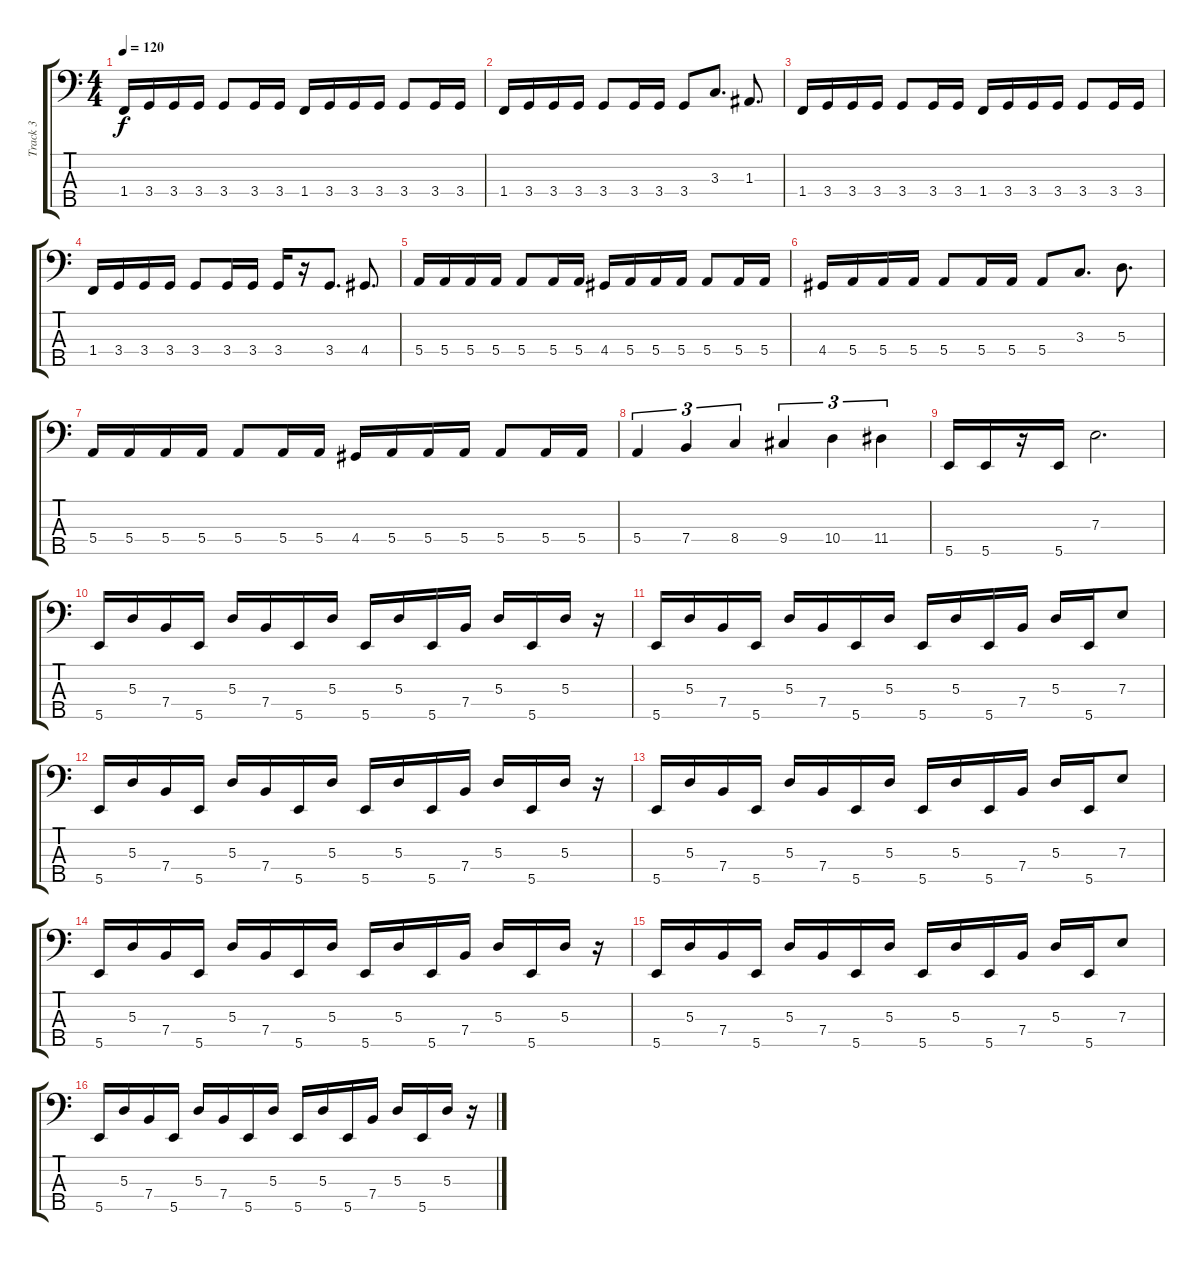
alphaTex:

\track ("Track 3" "Track 3") {instrument slapbass2}
\staff {score tabs}
\tuning (G2 D2 A1 E1 B0) {hide}
\ts (4 4)
\tempo 120
\clef f4
\ks c
1.4.16{dy f} 3.4.16 3.4.16 3.4.16 3.4.8 3.4.16 3.4.16 1.4.16 3.4.16 3.4.16 3.4.16 3.4.8 3.4.16 3.4.16 |
1.4.16 3.4.16 3.4.16 3.4.16 3.4.8 3.4.16 3.4.16 3.4.8 3.3.8{d} 1.3.8{d} |
1.4.16 3.4.16 3.4.16 3.4.16 3.4.8 3.4.16 3.4.16 1.4.16 3.4.16 3.4.16 3.4.16 3.4.8 3.4.16 3.4.16 |
1.4.16 3.4.16 3.4.16 3.4.16 3.4.8 3.4.16 3.4.16 3.4.16 r.16 3.4.8{d} 4.4.8{d} |
5.4.16 5.4.16 5.4.16 5.4.16 5.4.8 5.4.16 5.4.16 4.4.16 5.4.16 5.4.16 5.4.16 5.4.8 5.4.16 5.4.16 |
4.4.16 5.4.16 5.4.16 5.4.16 5.4.8 5.4.16 5.4.16 5.4.8 3.3.8{d} 5.3.8{d} |
5.4.16 5.4.16 5.4.16 5.4.16 5.4.8 5.4.16 5.4.16 4.4.16 5.4.16 5.4.16 5.4.16 5.4.8 5.4.16 5.4.16 |
5.4.4{tu (3 2)} 7.4.4{tu (3 2)} 8.4.4{tu (3 2)} 9.4.4{tu (3 2)} 10.4.4{tu (3 2)} 11.4.4{tu (3 2)} |
5.5.16 5.5.16 r.16 5.5.16 7.3.2{d} |
5.5.16 5.3.16 7.4.16 5.5.16 5.3.16 7.4.16 5.5.16 5.3.16 5.5.16 5.3.16 5.5.16 7.4.16 5.3.16 5.5.16 5.3.16 r.16 |
5.5.16 5.3.16 7.4.16 5.5.16 5.3.16 7.4.16 5.5.16 5.3.16 5.5.16 5.3.16 5.5.16 7.4.16 5.3.16 5.5.16 7.3.8 |
5.5.16 5.3.16 7.4.16 5.5.16 5.3.16 7.4.16 5.5.16 5.3.16 5.5.16 5.3.16 5.5.16 7.4.16 5.3.16 5.5.16 5.3.16 r.16 |
5.5.16 5.3.16 7.4.16 5.5.16 5.3.16 7.4.16 5.5.16 5.3.16 5.5.16 5.3.16 5.5.16 7.4.16 5.3.16 5.5.16 7.3.8 |
5.5.16 5.3.16 7.4.16 5.5.16 5.3.16 7.4.16 5.5.16 5.3.16 5.5.16 5.3.16 5.5.16 7.4.16 5.3.16 5.5.16 5.3.16 r.16 |
5.5.16 5.3.16 7.4.16 5.5.16 5.3.16 7.4.16 5.5.16 5.3.16 5.5.16 5.3.16 5.5.16 7.4.16 5.3.16 5.5.16 7.3.8 |
5.5.16 5.3.16 7.4.16 5.5.16 5.3.16 7.4.16 5.5.16 5.3.16 5.5.16 5.3.16 5.5.16 7.4.16 5.3.16 5.5.16 5.3.16 r.16
